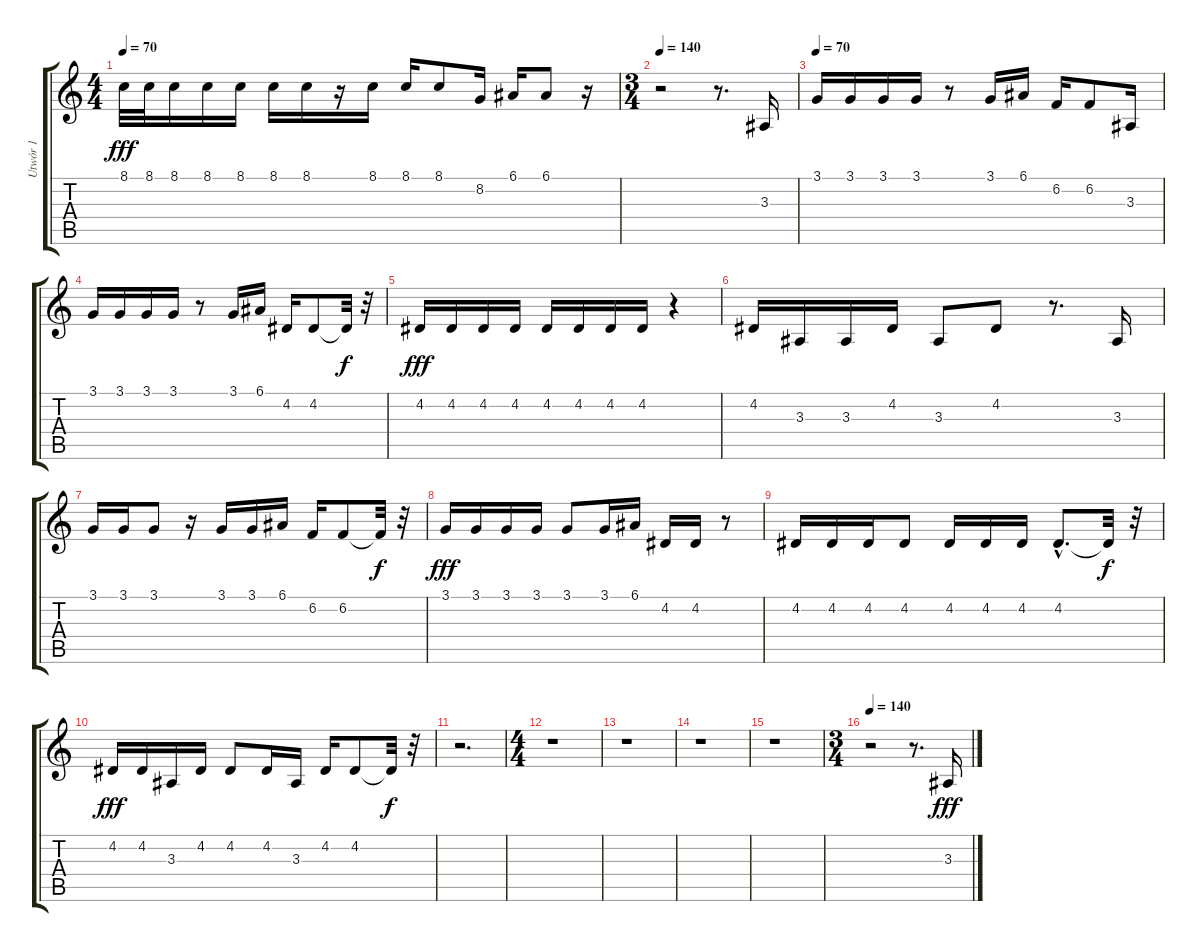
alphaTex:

\track ("Utwór 1" "Utwór 1") {instrument acousticgrandpiano}
\staff {score tabs}
\tuning (E4 B3 G3 D3 A2 E2) {hide}
\ts (4 4)
\tempo 70
\clef g2
\ks c
8.1.32{dy fff} 8.1.32 8.1.16 8.1.16 8.1.16 8.1.16 8.1.16 r.16 8.1.16 8.1.16 8.1.8 8.2.16 6.1.16 6.1.8 r.16 |
\ts (3 4)
\tempo 140
r.2 r.8{d} 3.3.16 |
\tempo 70
3.1.16 3.1.16 3.1.16 3.1.16 r.8 3.1.16 6.1.16 6.2.16 6.2.8 3.3.16 |
3.1.16 3.1.16 3.1.16 3.1.16 r.8 3.1.16 6.1.16 4.2.16 4.2.8 4.2{t}.32{dy f} r.32 |
4.2.16{dy fff} 4.2.16 4.2.16 4.2.16 4.2.16 4.2.16 4.2.16 4.2.16 r.4 |
4.2.16 3.3.16 3.3.16 4.2.16 3.3.8 4.2.8 r.8{d} 3.3.16 |
3.1.16 3.1.16 3.1.8 r.16 3.1.16 3.1.16 6.1.16 6.2.16 6.2.8 6.2{t}.32{dy f} r.32 |
3.1.16{dy fff} 3.1.16 3.1.16 3.1.16 3.1.8 3.1.16 6.1.16 4.2.16 4.2.16 r.8 |
4.2.16 4.2.16 4.2.16 4.2.8 4.2.16 4.2.16 4.2.16 4.2{hac}.8{d} 4.2{t}.32{dy f} r.32 |
4.2.16{dy fff} 4.2.16 3.3.16 4.2.16 4.2.8 4.2.16 3.3.16 4.2.16 4.2.8 4.2{t}.32{dy f} r.32 |
r.2{d} |
\ts (4 4)
r.1 |
r.1 |
r.1 |
r.1 |
\ts (3 4)
\tempo 140
r.2 r.8{d} 3.3.16{dy fff}
